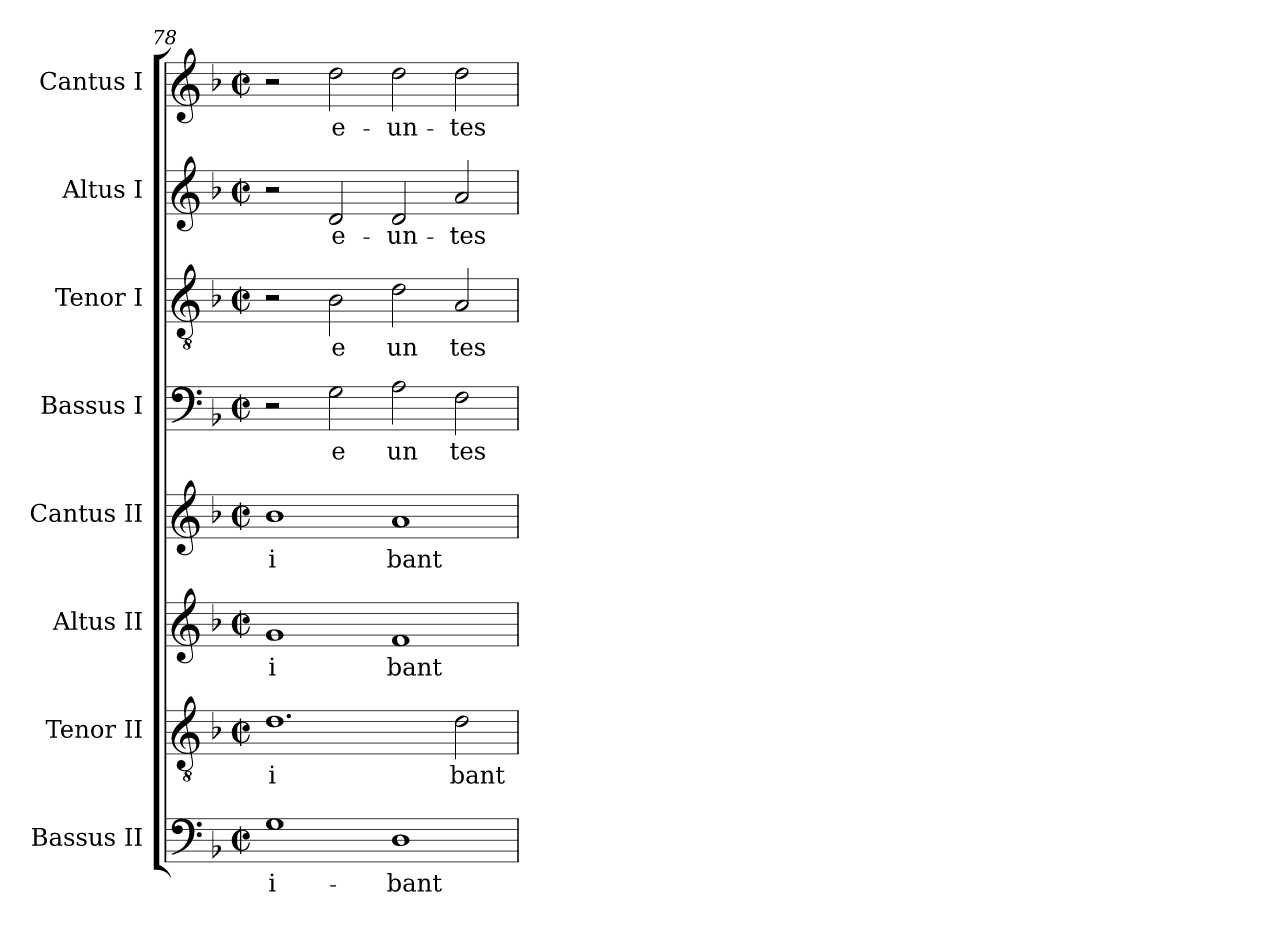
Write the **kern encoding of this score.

**kern	**text	**kern	**text	**kern	**text	**kern	**text	**kern	**text	**kern	**text	**kern	**text	**kern	**text
*part8	*part8	*part7	*part7	*part6	*part6	*part5	*part5	*part4	*part4	*part3	*part3	*part2	*part2	*part1	*part1
*staff8	*staff8	*staff7	*staff7	*staff6	*staff6	*staff5	*staff5	*staff4	*staff4	*staff3	*staff3	*staff2	*staff2	*staff1	*staff1
*I"Bassus II	*	*I"Tenor II	*	*I"Altus II	*	*I"Cantus II	*	*I"Bassus I	*	*I"Tenor I	*	*I"Altus I	*	*I"Cantus I	*
*I'Bassus II	*	*I'Tenor II	*	*I'Altus II	*	*I'Cantus II	*	*I'Bassus I	*	*I'Tenor I	*	*I'Altus I	*	*I'Cantus I	*
*clefF4	*	*clefGv2	*	*clefG2	*	*clefG2	*	*clefF4	*	*clefGv2	*	*clefG2	*	*clefG2	*
*k[b-]	*	*k[b-]	*	*k[b-]	*	*k[b-]	*	*k[b-]	*	*k[b-]	*	*k[b-]	*	*k[b-]	*
*F:	*	*F:	*	*F:	*	*F:	*	*F:	*	*F:	*	*F:	*	*F:	*
*M2/2	*	*M2/2	*	*M2/2	*	*M2/2	*	*M2/2	*	*M2/2	*	*M2/2	*	*M2/2	*
*met(c|)	*	*met(c|)	*	*met(c|)	*	*met(c|)	*	*met(c|)	*	*met(c|)	*	*met(c|)	*	*met(c|)	*
=78	=78	=78	=78	=78	=78	=78	=78	=78	=78	=78	=78	=78	=78	=78	=78
!	!LO:LY:b:cj	!	!LO:LY:b:cj	!	!LO:LY:b:cj	!	!LO:LY:b:cj	!	!	!	!	!	!	!	!
1G	i-	1.d	i	1g	i	1b-	i	2r	.	2r	.	2r	.	2r	.
!	!	!	!	!	!	!	!	!	!LO:LY:b:cj	!	!LO:LY:b:cj	!	!LO:LY:b:cj	!	!LO:LY:b:cj
.	.	.	.	.	.	.	.	2G\	e	2B-\	e	2d/	e-	2dd\	e-
!	!LO:LY:b:cj	!	!	!	!LO:LY:b:cj	!	!LO:LY:b:cj	!	!LO:LY:b:cj	!	!LO:LY:b:cj	!	!LO:LY:b:cj	!	!LO:LY:b:cj
1D	-bant	.	.	1f	bant	1a	bant	2A\	un	2d\	un	2d/	-un-	2dd\	-un-
!	!	!	!LO:LY:b:cj	!	!	!	!	!	!LO:LY:b:cj	!	!LO:LY:b:cj	!	!LO:LY:b:cj	!	!LO:LY:b:cj
.	.	2d\	bant	.	.	.	.	2F\	tes	2A/	tes	2a/	-tes	2dd\	-tes
=	=	=	=	=	=	=	=	=	=	=	=	=	=	=	=
*-	*-	*-	*-	*-	*-	*-	*-	*-	*-	*-	*-	*-	*-	*-	*-
